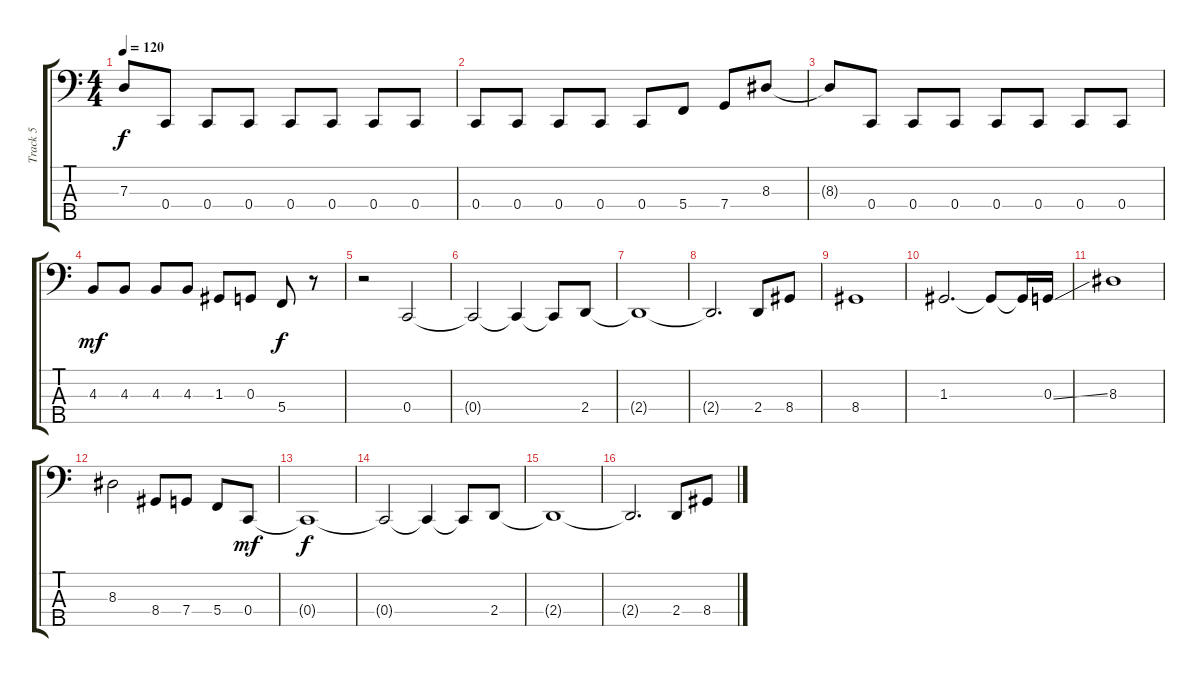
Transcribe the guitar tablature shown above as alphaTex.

\track ("Track 5" "Track 5") {mute instrument electricbasspick}
\staff {score tabs}
\tuning (F2 C2 G1 C1 A0) {hide}
\ts (4 4)
\tempo 120
\clef f4
\ks c
7.3{t}.8{dy f} 0.4.8 0.4.8 0.4.8 0.4.8 0.4.8 0.4.8 0.4.8 |
0.4.8 0.4.8 0.4.8 0.4.8 0.4.8 5.4.8 7.4.8 8.3.8 |
8.3{t}.8 0.4.8 0.4.8 0.4.8 0.4.8 0.4.8 0.4.8 0.4.8 |
4.3.8{dy mf} 4.3.8 4.3.8 4.3.8 1.3.8 0.3.8 5.4.8{dy f} r.8 |
r.2 0.4.2 |
0.4{t}.2 0.4{t}.4 0.4{t}.8 2.4.8 |
2.4{t}.1 |
2.4{t}.2{d} 2.4.8 8.4.8 |
8.4.1 |
1.3.2{d} 1.3{t}.8 1.3{t}.16 0.3{ss}.16 |
8.3.1 |
8.3.2 8.4.8 7.4.8 5.4.8 0.4.8{dy mf} |
0.4{t}.1{dy f} |
0.4{t}.2 0.4{t}.4 0.4{t}.8 2.4.8 |
2.4{t}.1 |
2.4{t}.2{d} 2.4.8 8.4.8
